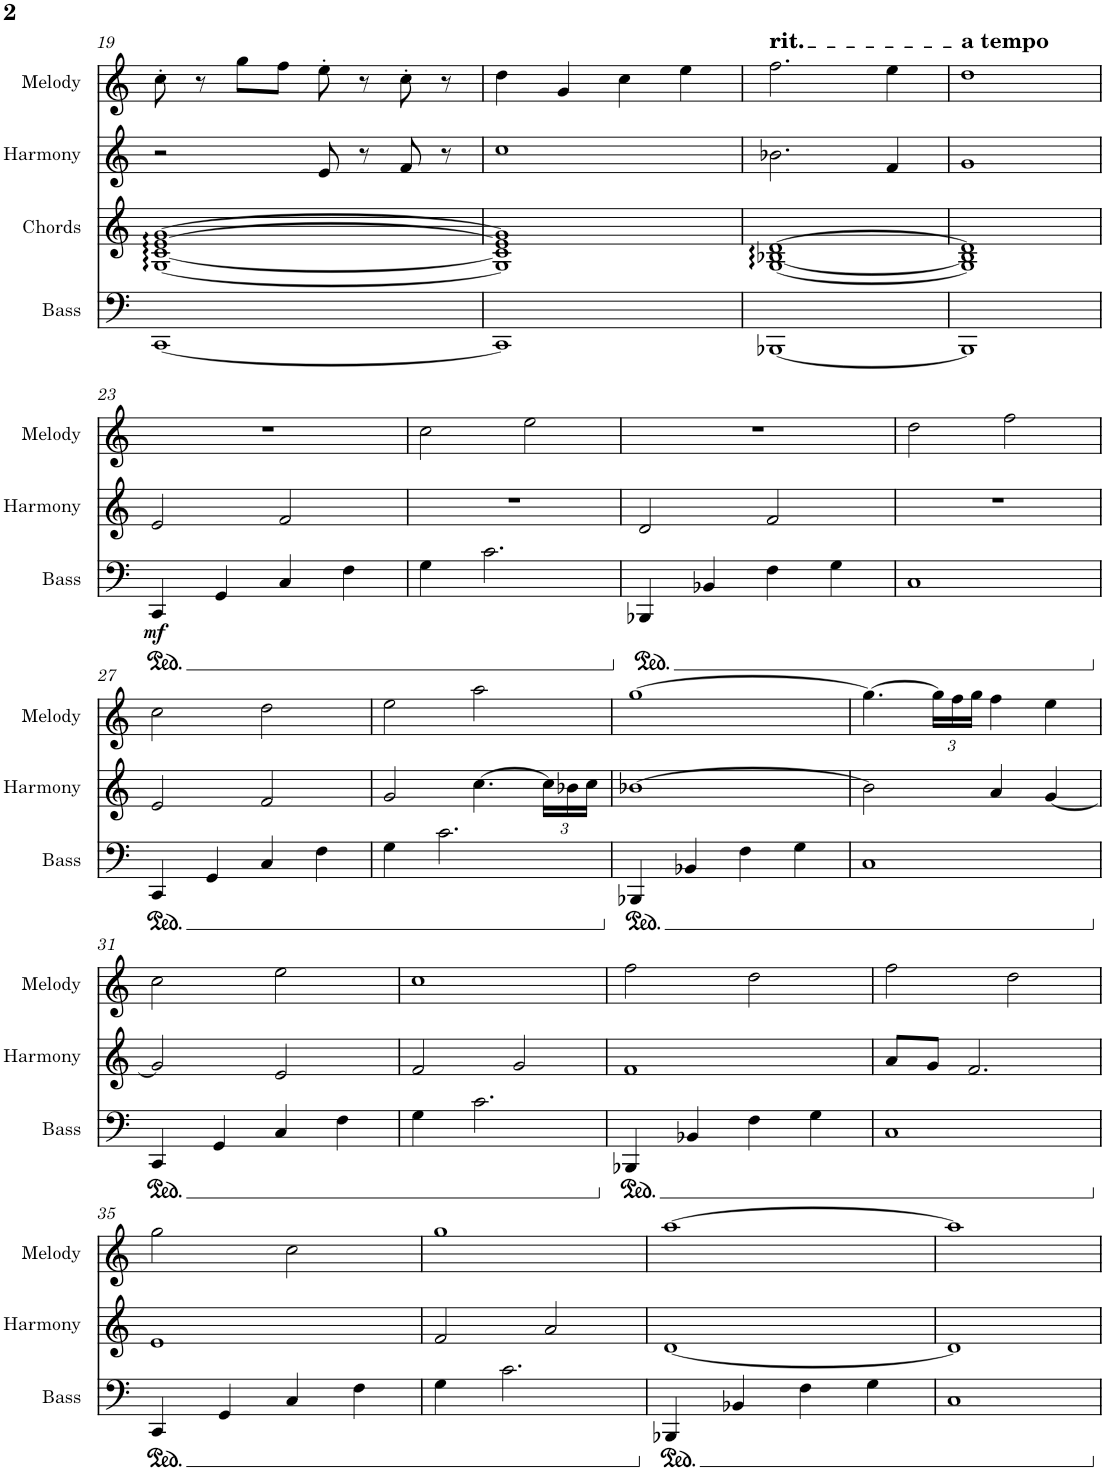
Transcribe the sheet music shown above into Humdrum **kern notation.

**kern	**dynam	**kern	**kern	**kern
*part4	*part4	*part3	*part2	*part1
*staff4	*staff4	*staff3	*staff2	*staff1
*I"Bass	*	*I"Chords	*I"Harmony	*I"Melody
*I'Bass	*	*I'Chords	*I'Harmony	*I'Melody
!!LO:PB:g=z
*clefF4	*	*clefG2	*clefG2	*clefG2
*k[]	*	*k[]	*k[]	*k[]
*M4/4	*	*M4/4	*M4/4	*M4/4
=19	=19	=19	=19	=19
[1CC	.	[1G [1c [1e [1g	2r	8cc'\
.	.	.	.	8r
.	.	.	.	8gg\L
.	.	.	.	8ff\J
.	.	.	8e/	8ee'\
.	.	.	8r	8r
.	.	.	8f/	8cc'\
.	.	.	8r	8r
=20	=20	=20	=20	=20
1CC]	.	1G] 1c] 1e] 1g]	1cc	4dd\
.	.	.	.	4g/
.	.	.	.	4cc\
.	.	.	.	4ee\
=21	=21	=21	=21	=21
!	!	!	!	!LO:TX:a:t=rit.
!	!	!	!	!LO:TX:a:t=rit.
[1BBB-X	.	[1G [1B-X [1d	2.b-X\	2.ff\
.	.	.	4f/	4ee\
=22	=22	=22	=22	=22
!	!	!	!	!LO:TX:a:B:t=a tempo
1BBB-]	.	1G] 1B-] 1d]	1g	1dd
!!LO:LB:g=z
=23	=23	=23	=23	=23
*ped	*	*	*	*
!	!LO:DY:b	!	!	!
4CC/	mf	1r	2e/	1r
4GG/	.	.	.	.
4C/	.	.	2f/	.
4F\	.	.	.	.
=24	=24	=24	=24	=24
4G\	.	1r	1r	2cc\
2.c\	.	.	.	.
.	.	.	.	2ee\
=25	=25	=25	=25	=25
*Xped	*	*	*	*
*ped	*	*	*	*
4BBB-X/	.	1r	2d/	1r
4BB-X/	.	.	.	.
4F\	.	.	2f/	.
4G\	.	.	.	.
=26	=26	=26	=26	=26
1C	.	1r	1r	2dd\
.	.	.	.	2ff\
!!LO:LB:g=z
=27	=27	=27	=27	=27
*Xped	*	*	*	*
*ped	*	*	*	*
4CC/	.	1r	2e/	2cc\
4GG/	.	.	.	.
4C/	.	.	2f/	2dd\
4F\	.	.	.	.
=28	=28	=28	=28	=28
4G\	.	1r	2g/	2ee\
2.c\	.	.	.	.
.	.	.	[4.cc\	2aa\
*	*	*	*Xbrackettup	*
.	.	.	24cc\LL]	.
.	.	.	24b-X\	.
.	.	.	24cc\JJ	.
=29	=29	=29	=29	=29
*Xped	*	*	*	*
*ped	*	*	*	*
4BBB-X/	.	1r	[1b-X	[1gg
4BB-X/	.	.	.	.
4F\	.	.	.	.
4G\	.	.	.	.
=30	=30	=30	=30	=30
1C	.	1r	2b-\]	4.gg\_
*	*	*	*	*Xbrackettup
.	.	.	.	24gg\LL]
.	.	.	.	24ff\
.	.	.	.	24gg\JJ
.	.	.	4a/	4ff\
.	.	.	[4g/	4ee\
!!LO:LB:g=z
=31	=31	=31	=31	=31
*Xped	*	*	*	*
*ped	*	*	*	*
4CC/	.	1r	2g/]	2cc\
4GG/	.	.	.	.
4C/	.	.	2e/	2ee\
4F\	.	.	.	.
=32	=32	=32	=32	=32
4G\	.	1r	2f/	1cc
2.c\	.	.	.	.
.	.	.	2g/	.
=33	=33	=33	=33	=33
*Xped	*	*	*	*
*ped	*	*	*	*
4BBB-X/	.	1r	1f	2ff\
4BB-X/	.	.	.	.
4F\	.	.	.	2dd\
4G\	.	.	.	.
=34	=34	=34	=34	=34
1C	.	1r	8a/L	2ff\
.	.	.	8g/J	.
.	.	.	2.f/	.
.	.	.	.	2dd\
!!LO:LB:g=z
=35	=35	=35	=35	=35
*Xped	*	*	*	*
*ped	*	*	*	*
4CC/	.	1r	1e	2gg\
4GG/	.	.	.	.
4C/	.	.	.	2cc\
4F\	.	.	.	.
=36	=36	=36	=36	=36
4G\	.	1r	2f/	1gg
2.c\	.	.	.	.
.	.	.	2a/	.
=37	=37	=37	=37	=37
*Xped	*	*	*	*
*ped	*	*	*	*
4BBB-X/	.	1r	[1d	[1aa
4BB-X/	.	.	.	.
4F\	.	.	.	.
4G\	.	.	.	.
=38	=38	=38	=38	=38
1C	.	1r	1d]	1aa]
*Xped	*	*	*	*
=	=	=	=	=
*-	*-	*-	*-	*-
